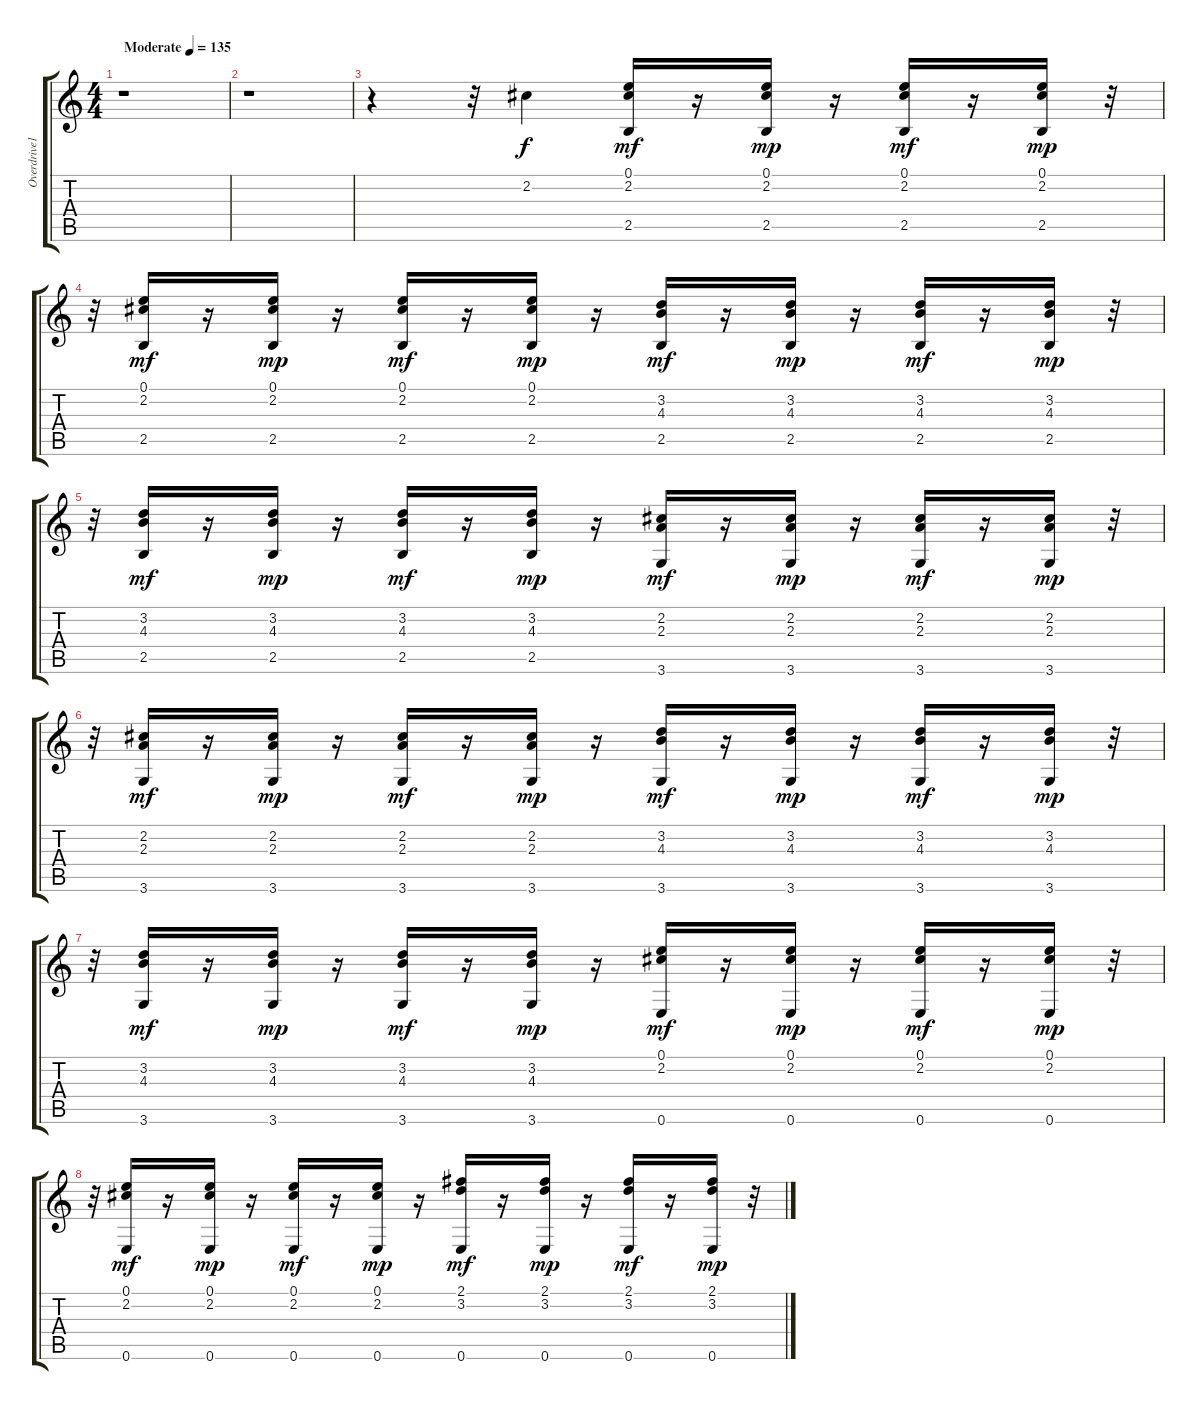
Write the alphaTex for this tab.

\track ("Overdrive1" "Overdrive1") {instrument overdrivenguitar}
\staff {score tabs}
\tuning (E4 B3 G3 D3 A2 E2) {hide}
\ts (4 4)
\tempo (135 "Moderate")
\clef g2
\ks c
r.1{dy f instrument overdrivenguitar} |
r.1 |
r.4 r.32 2.2.4 (0.1 2.2 2.5).16{dy mf} r.16 (0.1 2.2 2.5).16{dy mp} r.16 (0.1 2.2 2.5).16{dy mf} r.16 (0.1 2.2 2.5).16{dy mp} r.32 |
r.32 (0.1 2.2 2.5).16{dy mf} r.16 (0.1 2.2 2.5).16{dy mp} r.16 (0.1 2.2 2.5).16{dy mf} r.16 (0.1 2.2 2.5).16{dy mp} r.16 (3.2 4.3 2.5).16{dy mf} r.16 (3.2 4.3 2.5).16{dy mp} r.16 (3.2 4.3 2.5).16{dy mf} r.16 (3.2 4.3 2.5).16{dy mp} r.32 |
r.32 (3.2 4.3 2.5).16{dy mf} r.16 (3.2 4.3 2.5).16{dy mp} r.16 (3.2 4.3 2.5).16{dy mf} r.16 (3.2 4.3 2.5).16{dy mp} r.16 (2.2 2.3 3.6).16{dy mf} r.16 (2.2 2.3 3.6).16{dy mp} r.16 (2.2 2.3 3.6).16{dy mf} r.16 (2.2 2.3 3.6).16{dy mp} r.32 |
r.32 (2.2 2.3 3.6).16{dy mf} r.16 (2.2 2.3 3.6).16{dy mp} r.16 (2.2 2.3 3.6).16{dy mf} r.16 (2.2 2.3 3.6).16{dy mp} r.16 (3.2 4.3 3.6).16{dy mf} r.16 (3.2 4.3 3.6).16{dy mp} r.16 (3.2 4.3 3.6).16{dy mf} r.16 (3.2 4.3 3.6).16{dy mp} r.32 |
r.32 (3.2 4.3 3.6).16{dy mf} r.16 (3.2 4.3 3.6).16{dy mp} r.16 (3.2 4.3 3.6).16{dy mf} r.16 (3.2 4.3 3.6).16{dy mp} r.16 (0.1 2.2 0.6).16{dy mf} r.16 (0.1 2.2 0.6).16{dy mp} r.16 (0.1 2.2 0.6).16{dy mf} r.16 (0.1 2.2 0.6).16{dy mp} r.32 |
r.32 (0.1 2.2 0.6).16{dy mf} r.16 (0.1 2.2 0.6).16{dy mp} r.16 (0.1 2.2 0.6).16{dy mf} r.16 (0.1 2.2 0.6).16{dy mp} r.16 (2.1 3.2 0.6).16{dy mf} r.16 (2.1 3.2 0.6).16{dy mp} r.16 (2.1 3.2 0.6).16{dy mf} r.16 (2.1 3.2 0.6).16{dy mp} r.32
